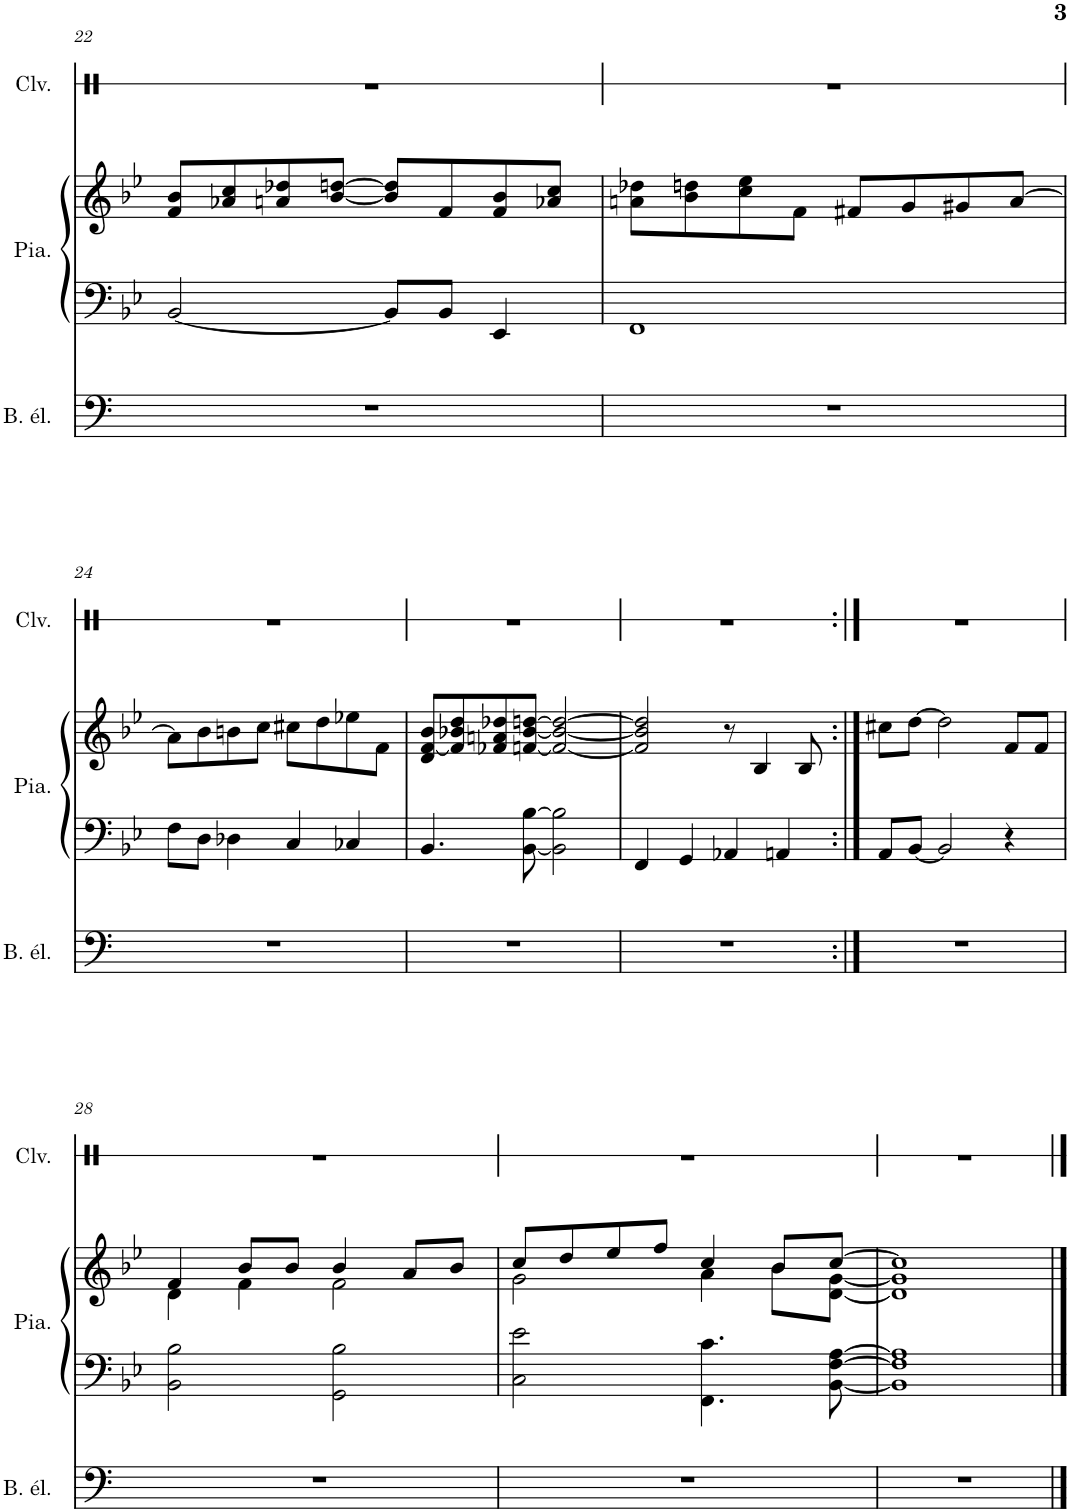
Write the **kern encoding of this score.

**kern	**kern	**kern	**kern
*part3	*part2	*part2	*part1
*staff4	*staff3	*staff2	*staff1
*I"Basse électrique	*I"Piano	*	*I"Claves
*I'B. él.	*I'Pia.	*	*I'Clv.
!!LO:PB:g=z
*clefF4	*clefF4	*clefG2	*clefX
*Trd7c12	*	*	*
*k[]	*k[b-e-]	*k[b-e-]	*k[]
*M4/4	*M4/4	*M4/4	*M4/4
=22	=22	=22	=22
1r	[2BB-/	8f/ 8b-/L	1r
.	.	8a-X/ 8cc/	.
.	.	8an/ 8dd-X/	.
.	.	[8b-/ [8ddn/J	.
.	8BB-/L]	8b-/] 8dd/]L	.
.	8BB-/J	8f/	.
.	4EE-/	8f/ 8b-/	.
.	.	8a-X/ 8cc/J	.
=23	=23	=23	=23
1r	1FF	8an\ 8dd-X\L	1r
.	.	8b-\ 8ddn\	.
.	.	8cc\ 8ee-\	.
.	.	8f\J	.
.	.	8f#X/L	.
.	.	8g/	.
.	.	8g#X/	.
.	.	[8a/J	.
!!LO:LB:g=z
=24	=24	=24	=24
1r	8F\L	8a\L]	1r
.	8D\J	8b-\	.
.	4D-X\	8bn\	.
.	.	8cc\J	.
.	4C/	8cc#X\L	.
.	.	8dd\	.
.	4C-X/	8ee-X\	.
.	.	8f\J	.
=25	=25	=25	=25
1r	4.BB-/	8d/ [8f/ 8b-/L	1r
.	.	8f/] 8b-X/ 8dd/	.
.	.	8f-X/ 8an/ 8dd-X/	.
.	[8BB-\ [8B-\	[8fn/ [8b-/ [8ddn/J	.
.	2BB-\] 2B-\]	2f/_ 2b-/_ 2dd/_	.
=26	=26	=26	=26
1r	4FF/	2f/] 2b-/] 2dd/]	1r
.	4GG/	.	.
.	4AA-X/	8r	.
.	.	4B-/	.
.	4AAn/	.	.
.	.	8B-/	.
=27:|!	=27:|!	=27:|!	=27:|!
1r	8AA/L	8cc#X\L	1r
.	[8BB-/J	[8dd\J	.
.	2BB-/]	2dd\]	.
.	4r	8f/L	.
.	.	8f/J	.
!!LO:LB:g=z
=28	=28	=28	=28
*	*	*^	*
1r	2BB-\ 2B-\	4f/	4d\	1r
.	.	8b-/L	4f\	.
.	.	8b-/J	.	.
.	2GG\ 2B-\	4b-/	2f\	.
.	.	8a/L	.	.
.	.	8b-/J	.	.
=29	=29	=29	=29	=29
1r	2C\ 2e-\	8cc/L	2g\	1r
.	.	8dd/	.	.
.	.	8ee-/	.	.
.	.	8ff/J	.	.
.	4.FF\ 4.c\	4cc/	4a\	.
.	.	8b-/L	8b-\L	.
.	[8BB-\ [8F\ [8A\	[8cc/J	[8d\ [8g\J	.
=30	=30	=30	=30	=30
1r	1BB-] 1F] 1A]	1cc]	1d] 1g]	1r
*	*	*v	*v	*
==	==	==	==
*-	*-	*-	*-
